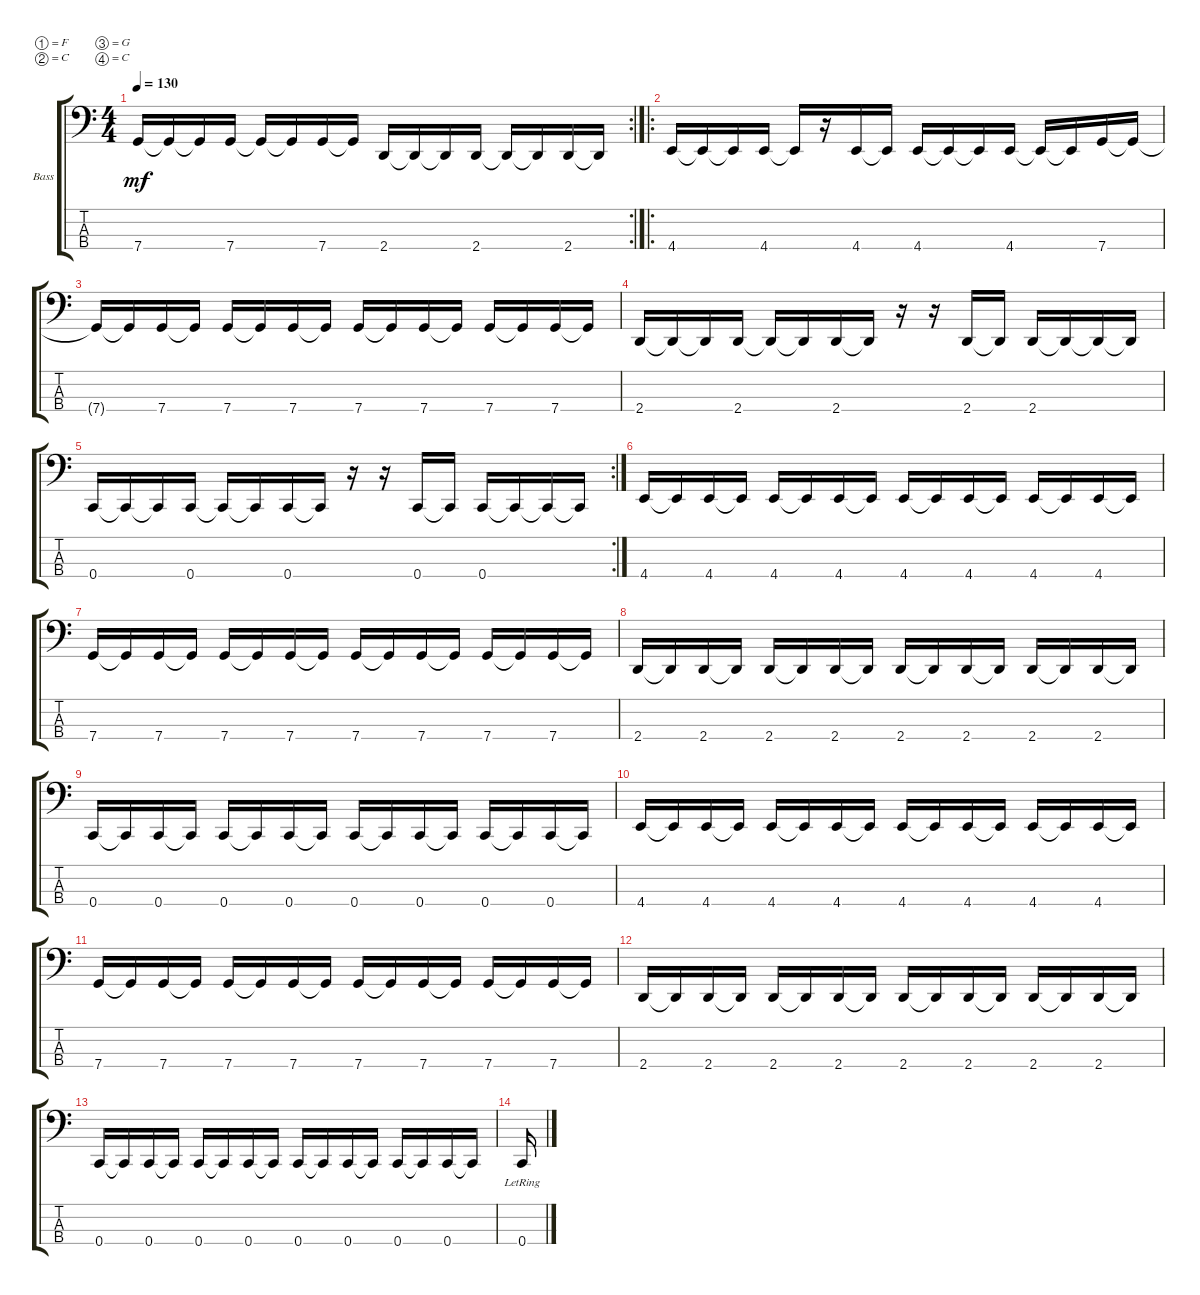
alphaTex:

\defaultSystemsLayout 4
\bracketExtendMode groupsimilarinstruments
\firstSystemTrackNameOrientation horizontal
\otherSystemsTrackNameOrientation horizontal
\track ("Bass Guitar" "Bass") {instrument electricbassfinger}
\staff {score tabs}
\tuning (F2 C2 G1 C1)
\rc 2
\ts (4 4)
\tempo 130
\clef f4
\ks c
7.4.16{dy mf} 7.4{t}.16 7.4{t}.16 7.4.16 7.4{t}.16 7.4{t}.16 7.4.16 7.4{t}.16 2.4.16 2.4{t}.16 2.4{t}.16 2.4.16 2.4{t}.16 2.4{t}.16 2.4.16 2.4{t}.16 |
\ro
4.4.16 4.4{t}.16 4.4{t}.16 4.4.16 4.4{t}.16 r.16 4.4.16 4.4{t}.16 4.4.16 4.4{t}.16 4.4{t}.16 4.4.16 4.4{t}.16 4.4{t}.16 7.4.16 7.4{t}.16 |
7.4{t}.16 7.4{t}.16 7.4.16 7.4{t}.16 7.4.16 7.4{t}.16 7.4.16 7.4{t}.16 7.4.16 7.4{t}.16 7.4.16 7.4{t}.16 7.4.16 7.4{t}.16 7.4.16 7.4{t}.16 |
2.4.16 2.4{t}.16 2.4{t}.16 2.4.16 2.4{t}.16 2.4{t}.16 2.4.16 2.4{t}.16 r.16 r.16 2.4.16 2.4{t}.16 2.4.16 2.4{t}.16 2.4{t}.16 2.4{t}.16 |
\rc 2
0.4.16 0.4{t}.16 0.4{t}.16 0.4.16 0.4{t}.16 0.4{t}.16 0.4.16 0.4{t}.16 r.16 r.16 0.4.16 0.4{t}.16 0.4.16 0.4{t}.16 0.4{t}.16 0.4{t}.16 |
4.4.16 4.4{t}.16 4.4.16 4.4{t}.16 4.4.16 4.4{t}.16 4.4.16 4.4{t}.16 4.4.16 4.4{t}.16 4.4.16 4.4{t}.16 4.4.16 4.4{t}.16 4.4.16 4.4{t}.16 |
7.4.16 7.4{t}.16 7.4.16 7.4{t}.16 7.4.16 7.4{t}.16 7.4.16 7.4{t}.16 7.4.16 7.4{t}.16 7.4.16 7.4{t}.16 7.4.16 7.4{t}.16 7.4.16 7.4{t}.16 |
2.4.16 2.4{t}.16 2.4.16 2.4{t}.16 2.4.16 2.4{t}.16 2.4.16 2.4{t}.16 2.4.16 2.4{t}.16 2.4.16 2.4{t}.16 2.4.16 2.4{t}.16 2.4.16 2.4{t}.16 |
0.4.16 0.4{t}.16 0.4.16 0.4{t}.16 0.4.16 0.4{t}.16 0.4.16 0.4{t}.16 0.4.16 0.4{t}.16 0.4.16 0.4{t}.16 0.4.16 0.4{t}.16 0.4.16 0.4{t}.16 |
4.4.16 4.4{t}.16 4.4.16 4.4{t}.16 4.4.16 4.4{t}.16 4.4.16 4.4{t}.16 4.4.16 4.4{t}.16 4.4.16 4.4{t}.16 4.4.16 4.4{t}.16 4.4.16 4.4{t}.16 |
7.4.16 7.4{t}.16 7.4.16 7.4{t}.16 7.4.16 7.4{t}.16 7.4.16 7.4{t}.16 7.4.16 7.4{t}.16 7.4.16 7.4{t}.16 7.4.16 7.4{t}.16 7.4.16 7.4{t}.16 |
2.4.16 2.4{t}.16 2.4.16 2.4{t}.16 2.4.16 2.4{t}.16 2.4.16 2.4{t}.16 2.4.16 2.4{t}.16 2.4.16 2.4{t}.16 2.4.16 2.4{t}.16 2.4.16 2.4{t}.16 |
0.4.16 0.4{t}.16 0.4.16 0.4{t}.16 0.4.16 0.4{t}.16 0.4.16 0.4{t}.16 0.4.16 0.4{t}.16 0.4.16 0.4{t}.16 0.4.16 0.4{t}.16 0.4.16 0.4{t}.16 |
0.4{lr}.16
